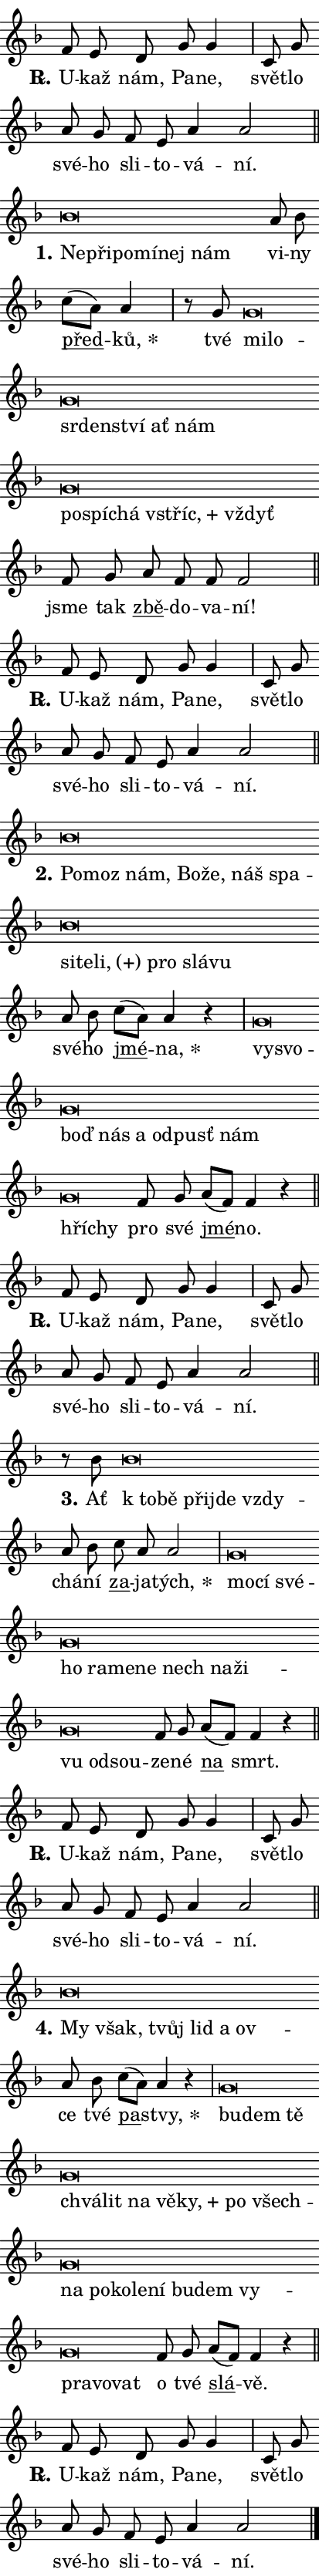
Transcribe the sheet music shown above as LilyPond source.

\version "2.22.1"
\header { tagline = "" }
\paper {
  indent = 0\cm
  top-margin = 0\cm
  right-margin = 0\cm
  bottom-margin = 0\cm
  left-margin = 0\cm
  paper-width = 7\cm
  page-breaking = #ly:one-page-breaking
  system-system-spacing.basic-distance = #11
  score-system-spacing.basic-distance = #11.3
  ragged-last = ##f
}


%% Author: Thomas Morley
%% https://lists.gnu.org/archive/html/lilypond-user/2020-05/msg00002.html
#(define (line-position grob)
"Returns position of @var[grob} in current system:
   @code{'start}, if at first time-step
   @code{'end}, if at last time-step
   @code{'middle} otherwise
"
  (let* ((col (ly:item-get-column grob))
         (ln (ly:grob-object col 'left-neighbor))
         (rn (ly:grob-object col 'right-neighbor))
         (col-to-check-left (if (ly:grob? ln) ln col))
         (col-to-check-right (if (ly:grob? rn) rn col))
         (break-dir-left
           (and
             (ly:grob-property col-to-check-left 'non-musical #f)
             (ly:item-break-dir col-to-check-left)))
         (break-dir-right
           (and
             (ly:grob-property col-to-check-right 'non-musical #f)
             (ly:item-break-dir col-to-check-right))))
        (cond ((eqv? 1 break-dir-left) 'start)
              ((eqv? -1 break-dir-right) 'end)
              (else 'middle))))

#(define (tranparent-at-line-position vctor)
  (lambda (grob)
  "Relying on @code{line-position} select the relevant enry from @var{vctor}.
Used to determine transparency,"
    (case (line-position grob)
      ((end) (not (vector-ref vctor 0)))
      ((middle) (not (vector-ref vctor 1)))
      ((start) (not (vector-ref vctor 2))))))

noteHeadBreakVisibility =
#(define-music-function (break-visibility)(vector?)
"Makes @code{NoteHead}s transparent relying on @var{break-visibility}"
#{
  \override NoteHead.transparent =
    #(tranparent-at-line-position break-visibility)
#})

#(define delete-ledgers-for-transparent-note-heads
  (lambda (grob)
    "Reads whether a @code{NoteHead} is transparent.
If so this @code{NoteHead} is removed from @code{'note-heads} from
@var{grob}, which is supposed to be @code{LedgerLineSpanner}.
As a result ledgers are not printed for this @code{NoteHead}"
    (let* ((nhds-array (ly:grob-object grob 'note-heads))
           (nhds-list
             (if (ly:grob-array? nhds-array)
                 (ly:grob-array->list nhds-array)
                 '()))
           ;; Relies on the transparent-property being done before
           ;; Staff.LedgerLineSpanner.after-line-breaking is executed.
           ;; This is fragile ...
           (to-keep
             (remove
               (lambda (nhd)
                 (ly:grob-property nhd 'transparent #f))
               nhds-list)))
      ;; TODO find a better method to iterate over grob-arrays, similiar
      ;; to filter/remove etc for lists
      ;; For now rebuilt from scratch
      (set! (ly:grob-object grob 'note-heads)  '())
      (for-each
        (lambda (nhd)
          (ly:pointer-group-interface::add-grob grob 'note-heads nhd))
        to-keep))))

hideNotes = {
  \noteHeadBreakVisibility #begin-of-line-visible
}
unHideNotes = {
  \noteHeadBreakVisibility #all-visible
}

% work-around for resetting accidentals
% https://lilypond.org/doc/v2.23/Documentation/notation/displaying-rhythms#unmetered-music
cadenzaMeasure = {
  \cadenzaOff
  \partial 1024 s1024
  \cadenzaOn
}

#(define-markup-command (accent layout props text) (markup?)
  "Underline accented syllable"
  (interpret-markup layout props
    #{\markup \override #'(offset . 4.3) \underline { #text }#}))

responsum = \markup \concat {
  "R" \hspace #-1.05 \path #0.1 #'((moveto 0 0.07) (lineto 0.9 0.8)) \hspace #0.05 "."
}

\layout {
    \context {
        \Staff
        \remove "Time_signature_engraver"
        \override LedgerLineSpanner.after-line-breaking = #delete-ledgers-for-transparent-note-heads
    }
    \context {
        \Voice {
            \override NoteHead.output-attributes = #'((class . "notehead"))
            \override Hairpin.height = #0.55
        }
    }
    \context {
        \Lyrics {
            \override StanzaNumber.output-attributes = #'((class . "stanzanumber"))
            \override LyricSpace.minimum-distance = #0.9
            \override LyricText.font-name = #"TeX Gyre Schola"
            \override LyricText.font-size = 1
            \override StanzaNumber.font-name = #"TeX Gyre Schola Bold"
            \override StanzaNumber.font-size = 1
        }
    }
}

% magnetic-lyrics.ily
%
%   written by
%     Jean Abou Samra <jean@abou-samra.fr>
%     Werner Lemberg <wl@gnu.org>
%
%   adapted by
%     Jiri Hon <jiri.hon@gmail.com>
%
% Version 2022-Apr-15

% https://www.mail-archive.com/lilypond-user@gnu.org/msg149350.html

#(define (Left_hyphen_pointer_engraver context)
   "Collect syllable-hyphen-syllable occurrences in lyrics and store
them in properties.  This engraver only looks to the left.  For
example, if the lyrics input is @code{foo -- bar}, it does the
following.

@itemize @bullet
@item
Set the @code{text} property of the @code{LyricHyphen} grob between
@q{foo} and @q{bar} to @code{foo}.

@item
Set the @code{left-hyphen} property of the @code{LyricText} grob with
text @q{foo} to the @code{LyricHyphen} grob between @q{foo} and
@q{bar}.
@end itemize

Use this auxiliary engraver in combination with the
@code{lyric-@/text::@/apply-@/magnetic-@/offset!} hook."
   (let ((hyphen #f)
         (text #f))
     (make-engraver
      (acknowledgers
       ((lyric-syllable-interface engraver grob source-engraver)
        (set! text grob)))
      (end-acknowledgers
       ((lyric-hyphen-interface engraver grob source-engraver)
        ;(when (not (grob::has-interface grob 'lyric-space-interface))
          (set! hyphen grob)));)
      ((stop-translation-timestep engraver)
       (when (and text hyphen)
         (ly:grob-set-object! text 'left-hyphen hyphen))
       (set! text #f)
       (set! hyphen #f)))))

#(define (lyric-text::apply-magnetic-offset! grob)
   "If the space between two syllables is less than the value in
property @code{LyricText@/.details@/.squash-threshold}, move the right
syllable to the left so that it gets concatenated with the left
syllable.

Use this function as a hook for
@code{LyricText@/.after-@/line-@/breaking} if the
@code{Left_@/hyphen_@/pointer_@/engraver} is active."
   (let ((hyphen (ly:grob-object grob 'left-hyphen #f)))
     (when hyphen
       (let ((left-text (ly:spanner-bound hyphen LEFT)))
         (when (grob::has-interface left-text 'lyric-syllable-interface)
           (let* ((common (ly:grob-common-refpoint grob left-text X))
                  (this-x-ext (ly:grob-extent grob common X))
                  (left-x-ext
                   (begin
                     ;; Trigger magnetism for left-text.
                     (ly:grob-property left-text 'after-line-breaking)
                     (ly:grob-extent left-text common X)))
                  ;; `delta` is the gap width between two syllables.
                  (delta (- (interval-start this-x-ext)
                            (interval-end left-x-ext)))
                  (details (ly:grob-property grob 'details))
                  (threshold (assoc-get 'squash-threshold details 0.2)))
             (when (< delta threshold)
               (let* (;; We have to manipulate the input text so that
                      ;; ligatures crossing syllable boundaries are not
                      ;; disabled.  For languages based on the Latin
                      ;; script this is essentially a beautification.
                      ;; However, for non-Western scripts it can be a
                      ;; necessity.
                      (lt (ly:grob-property left-text 'text))
                      (rt (ly:grob-property grob 'text))
                      (is-space (grob::has-interface hyphen 'lyric-space-interface))
                      (space (if is-space " " ""))
                      (space-markup (grob-interpret-markup grob " "))
                      (space-size (interval-length (ly:stencil-extent space-markup X)))
                      (extra-delta (if is-space space-size 0))
                      ;; Append new syllable.
                      (ltrt-space (if (and (string? lt) (string? rt))
                                (string-append lt space rt)
                                (make-concat-markup (list lt space rt))))
                      ;; Right-align `ltrt` to the right side.
                      (ltrt-space-markup (grob-interpret-markup
                               grob
                               (make-translate-markup
                                (cons (interval-length this-x-ext) 0)
                                (make-right-align-markup ltrt-space)))))
                 (begin
                   ;; Don't print `left-text`.
                   (ly:grob-set-property! left-text 'stencil #f)
                   ;; Set text and stencil (which holds all collected
                   ;; syllables so far) and shift it to the left.
                   (ly:grob-set-property! grob 'text ltrt-space)
                   (ly:grob-set-property! grob 'stencil ltrt-space-markup)
                   (ly:grob-translate-axis! grob (- (- delta extra-delta)) X))))))))))


#(define (lyric-hyphen::displace-bounds-first grob)
   ;; Make very sure this callback isn't triggered too early.
   (let ((left (ly:spanner-bound grob LEFT))
         (right (ly:spanner-bound grob RIGHT)))
     (ly:grob-property left 'after-line-breaking)
     (ly:grob-property right 'after-line-breaking)
     (ly:lyric-hyphen::print grob)))

squashThreshold = #0.4

\layout {
  \context {
    \Lyrics
    \consists #Left_hyphen_pointer_engraver
    \override LyricText.after-line-breaking =
      #lyric-text::apply-magnetic-offset!
    \override LyricHyphen.stencil = #lyric-hyphen::displace-bounds-first
    \override LyricText.details.squash-threshold = \squashThreshold
    \override LyricHyphen.minimum-distance = 0
    \override LyricHyphen.minimum-length = \squashThreshold
  }
}

squash = \override LyricText.details.squash-threshold = 9999
unSquash = \override LyricText.details.squash-threshold = \squashThreshold

left = \override LyricText.self-alignment-X = #LEFT
unLeft = \revert LyricText.self-alignment-X

starOffset = #(lambda (grob) 
                (let ((x_offset (ly:self-alignment-interface::aligned-on-x-parent grob)))
                  (if (= x_offset 0) 0 (+ x_offset 1.2))))

star = #(define-music-function (syllable)(string?)
"Append star separator at the end of a syllable"
#{
  \once \override LyricText.X-offset = #starOffset
  \lyricmode { \markup {
    #syllable
    \override #'((font-name . "TeX Gyre Schola Bold")) \hspace #0.2 \lower #0.65 \larger "*"
  } }
#})

starAccent = #(define-music-function (syllable)(string?)
"Append star separator at the end of a syllable and make accent"
#{
  \once \override LyricText.X-offset = #starOffset
  \lyricmode { \markup {
    \accent #syllable
    \override #'((font-name . "TeX Gyre Schola Bold")) \hspace #0.2 \lower #0.65 \larger "*"
  } }
#})

breath = #(define-music-function (syllable)(string?)
"Append breathing indicator at the end of a syllable"
#{
  \lyricmode { \markup { #syllable "+" } }
#})

optionalBreath = #(define-music-function (syllable)(string?)
"Append optional breathing indicator at the end of a syllable"
#{
  \lyricmode { \markup { #syllable "(+)" } }
#})


\score {
    <<
        \new Voice = "melody" { \cadenzaOn \key f \major \relative { f'8 e d g g4 \cadenzaMeasure \bar "|" c,8 g' \bar "" a g \bar "" f e a4 a2 \cadenzaMeasure \bar "||" \break } }
        \new Lyrics \lyricsto "melody" { \lyricmode { \set stanza = \responsum
U -- kaž nám, Pa -- ne, svět -- lo své -- ho sli -- to -- vá -- ní. } }
    >>
    \layout {}
}

\score {
    <<
        \new Voice = "melody" { \cadenzaOn \key f \major \relative { bes'\breve*1/16 \hideNotes \breve*1/16 \bar "" \breve*1/16 \bar "" \breve*1/16 \bar "" \breve*1/16 \breve*1/16 \bar "" \unHideNotes a8 bes \bar "" c[( a)] a4 \cadenzaMeasure \bar "|" r8 g8 g\breve*1/16 \hideNotes \breve*1/16 \bar "" \breve*1/16 \bar "" \breve*1/16 \bar "" \breve*1/16 \bar "" \breve*1/16 \bar "" \breve*1/16 \bar "" \breve*1/16 \bar "" \breve*1/16 \bar "" \breve*1/16 \bar "" \breve*1/16 \breve*1/16 \bar "" \unHideNotes f8 g \bar "" a f f f2 \cadenzaMeasure \bar "||" \break } }
        \new Lyrics \lyricsto "melody" { \lyricmode { \set stanza = "1."
\left Ne -- \squash při -- po -- mí -- nej nám \unLeft \unSquash vi -- ny \markup \accent před -- \star ků, tvé \left mi -- \squash lo -- sr -- den -- ství ať nám po -- spí -- chá \breath "vstříc," vždyť \unLeft \unSquash jsme tak \markup \accent zbě -- do -- va -- ní! } }
    >>
    \layout {}
}

\score {
    <<
        \new Voice = "melody" { \cadenzaOn \key f \major \relative { f'8 e d g g4 \cadenzaMeasure \bar "|" c,8 g' \bar "" a g \bar "" f e a4 a2 \cadenzaMeasure \bar "||" \break } }
        \new Lyrics \lyricsto "melody" { \lyricmode { \set stanza = \responsum
U -- kaž nám, Pa -- ne, svět -- lo své -- ho sli -- to -- vá -- ní. } }
    >>
    \layout {}
}

\score {
    <<
        \new Voice = "melody" { \cadenzaOn \key f \major \relative { bes'\breve*1/16 \hideNotes \breve*1/16 \bar "" \breve*1/16 \bar "" \breve*1/16 \bar "" \breve*1/16 \bar "" \breve*1/16 \bar "" \breve*1/16 \bar "" \breve*1/16 \bar "" \breve*1/16 \bar "" \breve*1/16 \bar "" \breve*1/16 \bar "" \breve*1/16 \breve*1/16 \bar "" \unHideNotes a8 bes \bar "" c[( a)] a4 r \cadenzaMeasure \bar "|" g\breve*1/16 \hideNotes \breve*1/16 \bar "" \breve*1/16 \bar "" \breve*1/16 \bar "" \breve*1/16 \bar "" \breve*1/16 \bar "" \breve*1/16 \bar "" \breve*1/16 \bar "" \breve*1/16 \breve*1/16 \bar "" \unHideNotes f8 g \bar "" a[( f)] f4 r \cadenzaMeasure \bar "||" \break } }
        \new Lyrics \lyricsto "melody" { \lyricmode { \set stanza = "2."
\left Po -- \squash moz nám, Bo -- že, náš spa -- si -- te -- \optionalBreath li, pro slá -- vu \unLeft \unSquash své -- ho \markup \accent jmé -- \star na, \left vy -- \squash svo -- boď nás a od -- pusť nám hří -- chy \unLeft \unSquash pro své \markup \accent jmé -- no. } }
    >>
    \layout {}
}

\score {
    <<
        \new Voice = "melody" { \cadenzaOn \key f \major \relative { f'8 e d g g4 \cadenzaMeasure \bar "|" c,8 g' \bar "" a g \bar "" f e a4 a2 \cadenzaMeasure \bar "||" \break } }
        \new Lyrics \lyricsto "melody" { \lyricmode { \set stanza = \responsum
U -- kaž nám, Pa -- ne, svět -- lo své -- ho sli -- to -- vá -- ní. } }
    >>
    \layout {}
}

\score {
    <<
        \new Voice = "melody" { \cadenzaOn \key f \major \relative { r8 bes'8 bes\breve*1/16 \hideNotes \breve*1/16 \bar "" \breve*1/16 \bar "" \breve*1/16 \breve*1/16 \bar "" \unHideNotes a8 bes \bar "" c a a2 \cadenzaMeasure \bar "|" g\breve*1/16 \hideNotes \breve*1/16 \bar "" \breve*1/16 \bar "" \breve*1/16 \bar "" \breve*1/16 \bar "" \breve*1/16 \bar "" \breve*1/16 \bar "" \breve*1/16 \bar "" \breve*1/16 \bar "" \breve*1/16 \bar "" \breve*1/16 \bar "" \breve*1/16 \breve*1/16 \bar "" \unHideNotes f8 g \bar "" a[( f)] f4 r \cadenzaMeasure \bar "||" \break } }
        \new Lyrics \lyricsto "melody" { \lyricmode { \set stanza = "3."
Ať \left "k to" -- \squash bě při -- jde vzdy -- \unLeft \unSquash chá -- ní \markup \accent za -- ja -- \star tých, \left mo -- \squash cí své -- ho ra -- me -- ne nech na -- ži -- vu od -- sou -- \unLeft \unSquash ze -- né \markup \accent na smrt. } }
    >>
    \layout {}
}

\score {
    <<
        \new Voice = "melody" { \cadenzaOn \key f \major \relative { f'8 e d g g4 \cadenzaMeasure \bar "|" c,8 g' \bar "" a g \bar "" f e a4 a2 \cadenzaMeasure \bar "||" \break } }
        \new Lyrics \lyricsto "melody" { \lyricmode { \set stanza = \responsum
U -- kaž nám, Pa -- ne, svět -- lo své -- ho sli -- to -- vá -- ní. } }
    >>
    \layout {}
}

\score {
    <<
        \new Voice = "melody" { \cadenzaOn \key f \major \relative { bes'\breve*1/16 \hideNotes \breve*1/16 \bar "" \breve*1/16 \bar "" \breve*1/16 \bar "" \breve*1/16 \breve*1/16 \bar "" \unHideNotes a8 bes \bar "" c[( a)] a4 r \cadenzaMeasure \bar "|" g\breve*1/16 \hideNotes \breve*1/16 \bar "" \breve*1/16 \bar "" \breve*1/16 \bar "" \breve*1/16 \bar "" \breve*1/16 \bar "" \breve*1/16 \bar "" \breve*1/16 \bar "" \breve*1/16 \bar "" \breve*1/16 \bar "" \breve*1/16 \bar "" \breve*1/16 \bar "" \breve*1/16 \bar "" \breve*1/16 \bar "" \breve*1/16 \bar "" \breve*1/16 \bar "" \breve*1/16 \bar "" \breve*1/16 \bar "" \breve*1/16 \bar "" \breve*1/16 \breve*1/16 \bar "" \unHideNotes f8 g \bar "" a[( f)] f4 r \cadenzaMeasure \bar "||" \break } }
        \new Lyrics \lyricsto "melody" { \lyricmode { \set stanza = "4."
\left My \squash však, tvůj lid a ov -- \unLeft \unSquash ce tvé \markup \accent pa -- \star stvy, \left bu -- \squash dem tě chvá -- lit na vě -- \breath "ky," po všech -- na po -- ko -- le -- ní bu -- dem vy -- pra -- vo -- vat \unLeft \unSquash o tvé \markup \accent slá -- vě. } }
    >>
    \layout {}
}

\score {
    <<
        \new Voice = "melody" { \cadenzaOn \key f \major \relative { f'8 e d g g4 \cadenzaMeasure \bar "|" c,8 g' \bar "" a g \bar "" f e a4 a2 \cadenzaMeasure \bar "||" \break } \bar "|." }
        \new Lyrics \lyricsto "melody" { \lyricmode { \set stanza = \responsum
U -- kaž nám, Pa -- ne, svět -- lo své -- ho sli -- to -- vá -- ní. } }
    >>
    \layout {}
}
